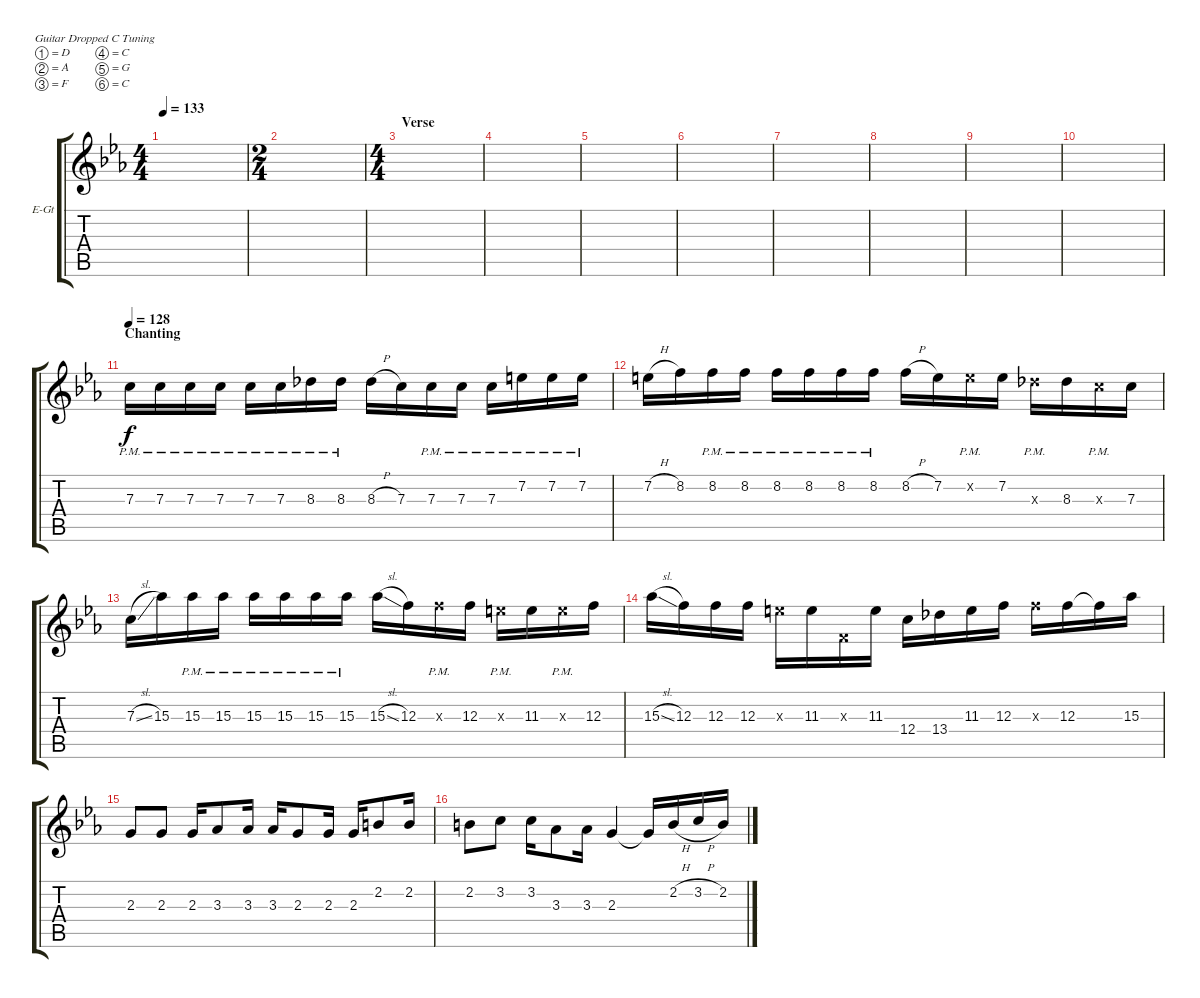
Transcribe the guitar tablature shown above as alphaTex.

\bracketExtendMode groupsimilarinstruments
\firstSystemTrackNameOrientation horizontal
\otherSystemsTrackNameOrientation horizontal
\track ("Electric Guitar" "E-Gt") {instrument distortionguitar}
\staff {score tabs}
\tuning (D4 A3 F3 C3 G2 C2)
\ts (4 4)
\tempo 133
\clef g2
\ks cminor
|
\ts (2 4)
|
\ts (4 4)
\section ("" "Verse")
|
|
|
|
|
|
|
|
\section ("" "Chanting")
\tempo 128
7.3{pm}.16 7.3{pm}.16 7.3{pm}.16 7.3{pm}.16 7.3{pm}.16 7.3{pm}.16 8.3{pm}.16 8.3{pm}.16 8.3{h}.16 7.3.16 7.3{pm}.16 7.3{pm}.16 7.3{pm}.16 7.2{pm}.16 7.2{pm}.16 7.2{pm}.16 |
7.2{h}.16 8.2.16 8.2{pm}.16 8.2{pm}.16 8.2{pm}.16 8.2{pm}.16 8.2{pm}.16 8.2{pm}.16 8.2{h}.16 7.2.16 7.2{pm x}.16 7.2.16 8.3{pm x}.16 8.3.16 7.3{pm x}.16 7.3.16 |
7.3{sl}.16 15.3.16 15.3{pm}.16 15.3{pm}.16 15.3{pm}.16 15.3{pm}.16 15.3{pm}.16 15.3{pm}.16 15.3{sl}.16 12.3.16 12.3{pm x}.16 12.3.16 11.3{pm x}.16 11.3.16 11.3{pm x}.16 12.3.16 |
15.3{sl}.16 12.3.16 12.3.16 12.3.16 11.3{x}.16 11.3.16 0.3{x}.16 11.3.16 12.4.16 13.4.16 11.3.16 12.3.16 12.3{x}.16 12.3.16 12.3{t}.16 15.3.16 |
2.3.8 2.3.8 2.3.16 3.3.8 3.3.16 3.3.16 2.3.8 2.3.16 2.3.16 2.2.8 2.2.16 |
2.2.8 3.2.8 3.2.16 3.3.8 3.3.16 2.3.4 2.3{t}.16 2.2{h}.16 3.2{h}.16 2.2.16
